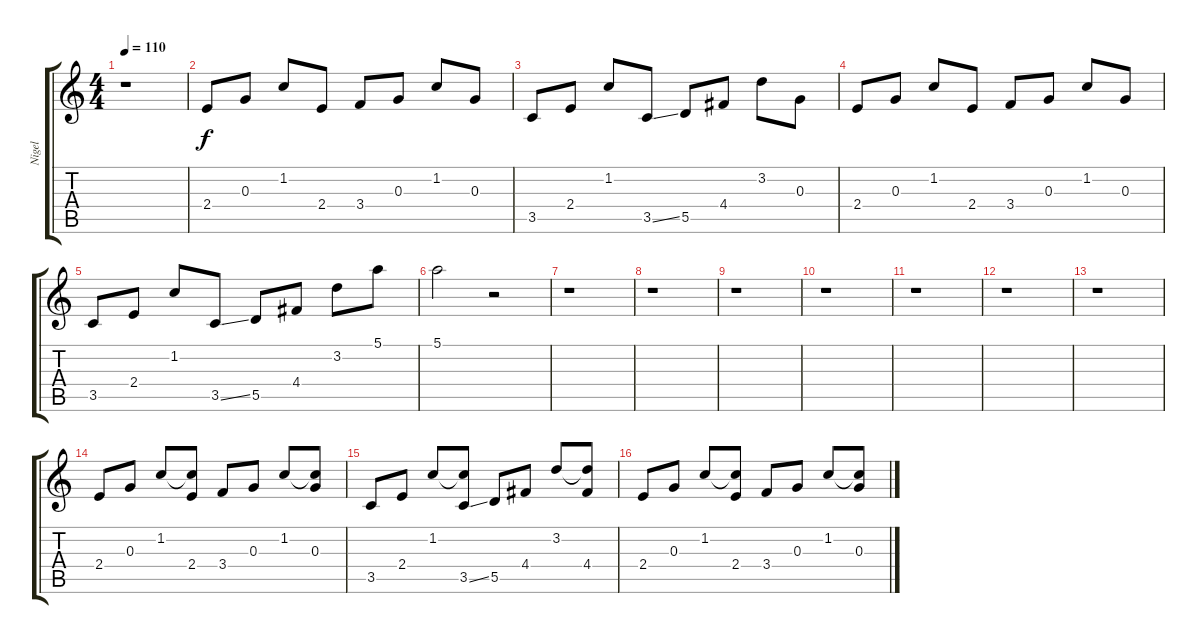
\track ("Nigel" "Nigel") {instrument distortionguitar}
\staff {score tabs}
\tuning (E4 B3 G3 D3 A2 E2) {hide}
\ts (4 4)
\tempo 110
\clef g2
\ks c
r.1{dy f balance 8} |
2.4.8 0.3.8 1.2.8 2.4.8 3.4.8 0.3.8 1.2.8 0.3.8 |
3.5.8 2.4.8 1.2.8 3.5{ss}.8 5.5.8 4.4.8 3.2.8 0.3.8 |
2.4.8 0.3.8 1.2.8 2.4.8 3.4.8 0.3.8 1.2.8 0.3.8 |
3.5.8 2.4.8 1.2.8 3.5{ss}.8 5.5.8 4.4.8 3.2.8 5.1.8 |
5.1.2 r.2 |
r.1 |
r.1 |
r.1 |
r.1 |
r.1 |
r.1 |
r.1 |
2.4.8 0.3.8 1.2.8 (1.2{t} 2.4).8 3.4.8 0.3.8 1.2.8 (1.2{t} 0.3).8 |
3.5.8 2.4.8 1.2.8 (1.2{t} 3.5{ss}).8 5.5.8 4.4.8 3.2.8 (3.2{t} 4.4).8 |
2.4.8 0.3.8 1.2.8 (1.2{t} 2.4).8 3.4.8 0.3.8 1.2.8 (1.2{t} 0.3).8
